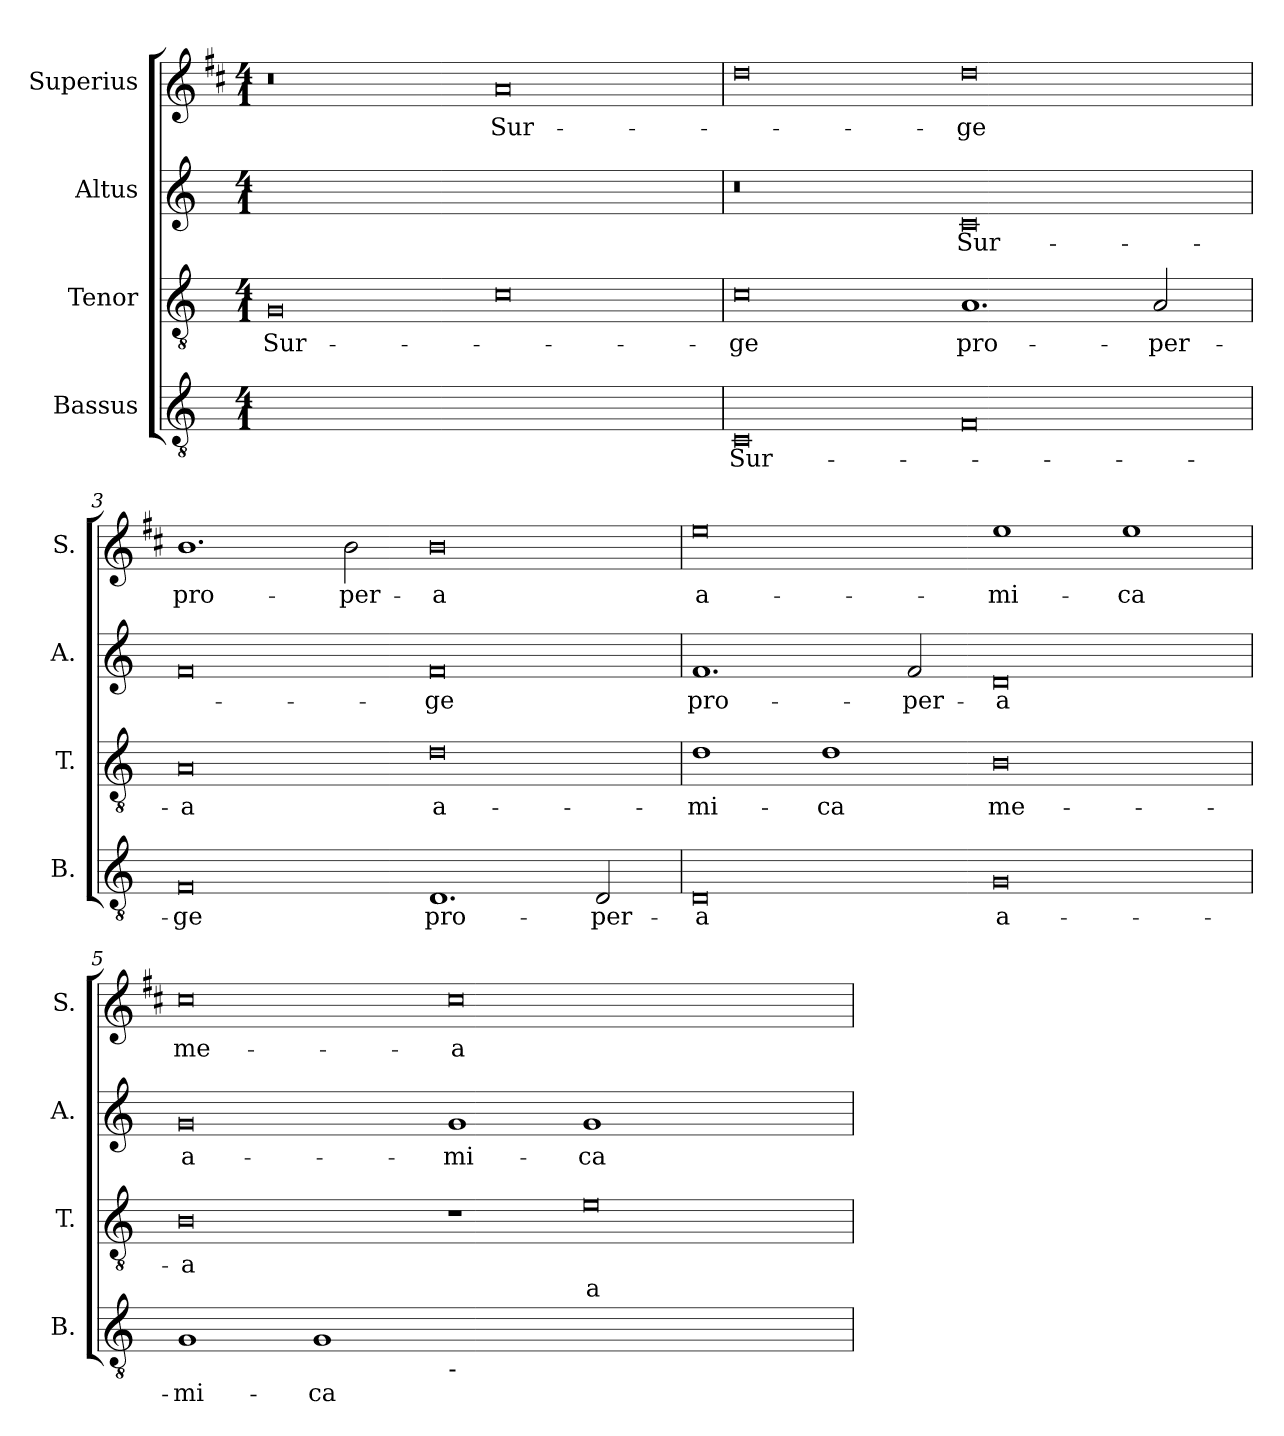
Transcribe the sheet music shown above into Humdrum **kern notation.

**kern	**text	**kern	**text	**text	**kern	**text	**kern	**text
*part4	*part4	*part3	*part3	*part3	*part2	*part2	*part1	*part1
*staff4	*staff4	*staff3	*staff3	*staff3	*staff2	*staff2	*staff1	*staff1
*I"Bassus	*	*I"Tenor	*	*	*I"Altus	*	*I"Superius	*
*I'B.	*	*I'T.	*	*	*I'A.	*	*I'S.	*
*clefGv2	*	*clefGv2	*	*	*clefG2	*	*clefG2	*
*	*	*	*	*	*	*	*ITrd1c2	*
*k[]	*	*k[]	*	*	*k[]	*	*k[]	*
*C:	*	*C:	*	*	*C:	*	*C:	*
*M4/1	*	*M4/1	*	*	*M4/1	*	*M4/1	*
=1	=1	=1	=1	=1	=1	=1	=1	=1
!	!	!	!LO:LY:b	!	!	!	!	!
00ryy	.	0G	Sur-	.	00ryy	.	0r	.
!	!	!	!	!	!	!	!	!LO:LY:b
.	.	0c	.	.	.	.	0g	Sur-
=2	=2	=2	=2	=2	=2	=2	=2	=2
!	!LO:LY:b	!	!LO:LY:b	!	!	!	!	!
0C	Sur-	0c	-ge	.	0r	.	0cc	.
!	!	!	!LO:LY:b	!	!	!LO:LY:b	!	!LO:LY:b
0F	.	1.A	pro-	.	0c	Sur-	0cc	-ge
!	!	!	!LO:LY:b	!	!	!	!	!
.	.	2A	-per-	.	.	.	.	.
=3	=3	=3	=3	=3	=3	=3	=3	=3
!	!LO:LY:b	!	!LO:LY:b	!	!	!	!	!LO:LY:b
0F	-ge	0A	-a	.	0f	.	1.a	pro-
!	!	!	!	!	!	!	!	!LO:LY:b
.	.	.	.	.	.	.	2a	-per-
!	!LO:LY:b	!	!LO:LY:b	!	!	!LO:LY:b	!	!LO:LY:b
1.D	pro-	0d	a-	.	0f	-ge	0a	-a
!	!LO:LY:b	!	!	!	!	!	!	!
2D	-per-	.	.	.	.	.	.	.
=4	=4	=4	=4	=4	=4	=4	=4	=4
!	!LO:LY:b	!	!LO:LY:b	!	!	!LO:LY:b	!	!LO:LY:b
0D	-a	1d	-mi-	.	1.f	pro-	0dd	a-
!	!	!	!LO:LY:b	!	!	!	!	!
.	.	1d	-ca	.	.	.	.	.
!	!	!	!	!	!	!LO:LY:b	!	!
.	.	.	.	.	2f	-per-	.	.
!	!LO:LY:b	!	!LO:LY:b	!	!	!LO:LY:b	!	!LO:LY:b
0G	a-	0B	me-	.	0d	-a	1dd	-mi-
!	!	!	!	!	!	!	!	!LO:LY:b
.	.	.	.	.	.	.	1dd	-ca
=5	=5	=5	=5	=5	=5	=5	=5	=5
!	!LO:LY:b	!	!LO:LY:b	!	!	!LO:LY:b	!	!LO:LY:b
1G	-mi-	0B	-a	.	0g	a-	0b	me-
!	!LO:LY:b	!	!	!	!	!	!	!
1G	-ca	.	.	.	.	.	.	.
!LO:TX:b:t=-	!	!	!	!	!	!	!	!
!	!LO:LY:b	!	!	!	!	!LO:LY:b	!	!LO:LY:b
[0Eyy	me	1r	.	.	1g	-mi-	0b	-a
!	!	!	!	!LO:LY:b	!	!LO:LY:b	!	!
.	.	0e	.	a	1g	-ca	.	.
1ryy	.	.	.	.	1ryy	.	1ryy	.
=	=	=	=	=	=	=	=	=
*-	*-	*-	*-	*-	*-	*-	*-	*-
